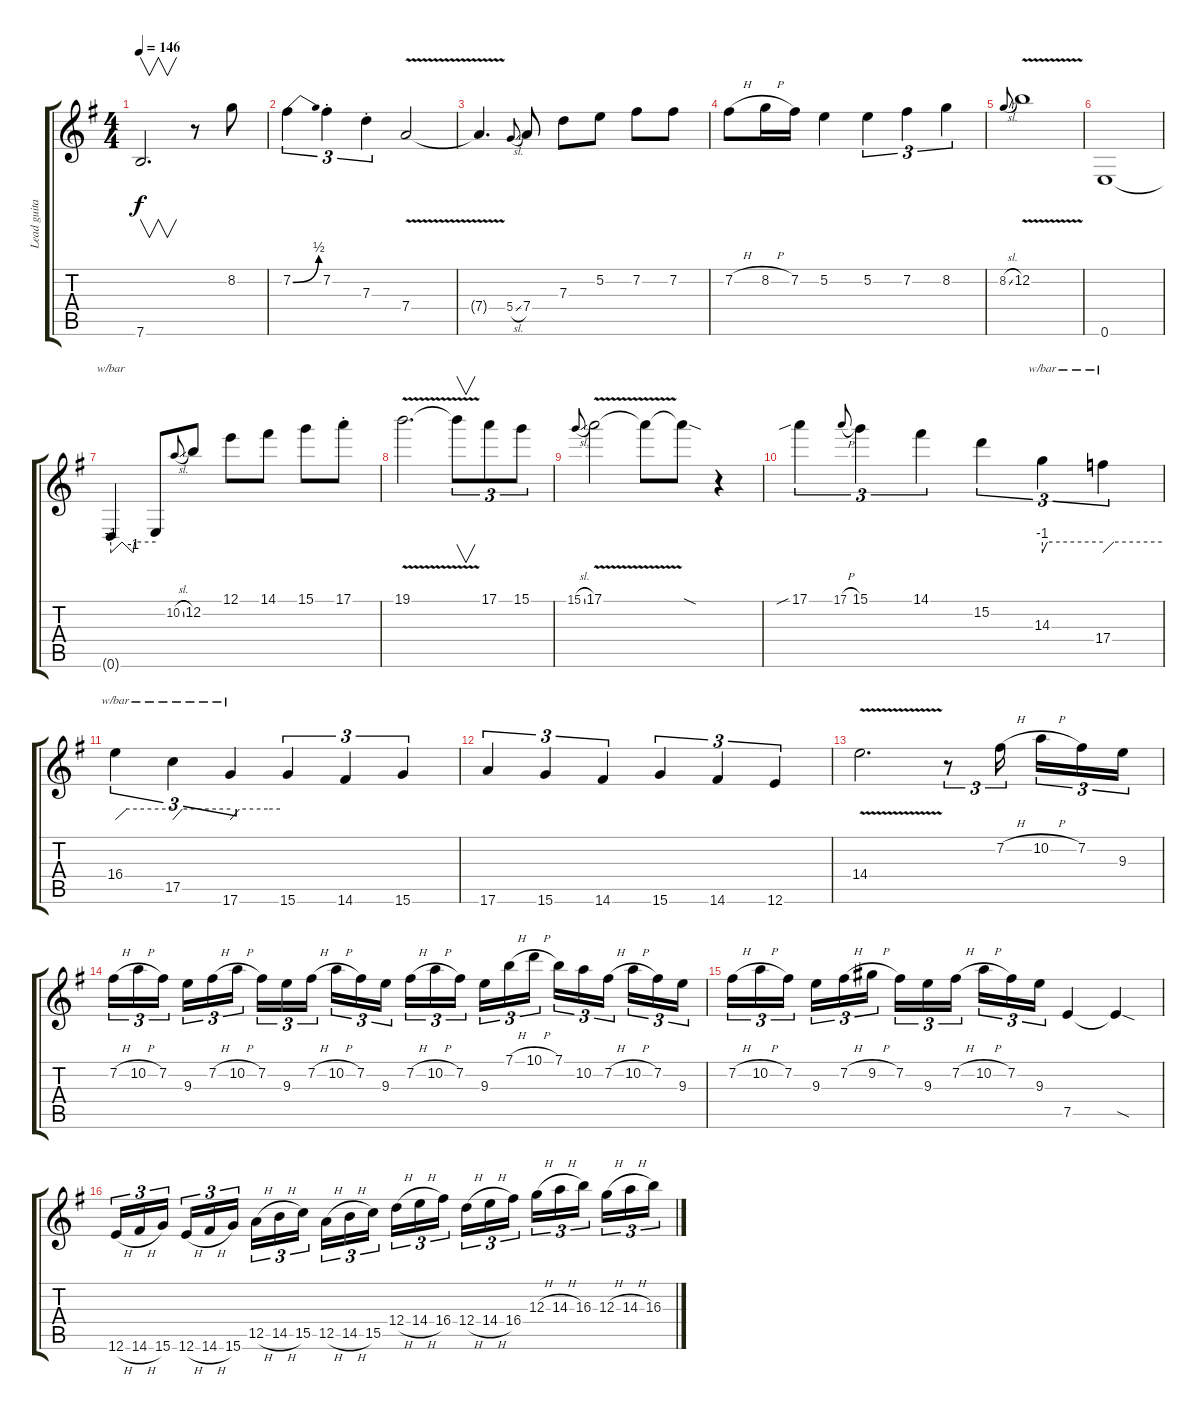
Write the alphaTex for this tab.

\track ("Lead guitar" "Lead guita") {instrument distortionguitar}
\staff {score tabs}
\tuning (E4 B3 G3 D3 A2 E2) {hide}
\ts (4 4)
\tempo 146
\clef g2
\ks eminor
7.6.2{v d dy f} r.8 8.2.8 |
7.2{be (bend 0 0 60 2)}.4{tu (3 2)} 7.2{st}.4{tu (3 2)} 7.3{st}.4{tu (3 2)} 7.4{v}.2 |
7.4{t}.4{d} 5.4{sl}.8{gr onbeat} 7.4.8 7.3.8 5.2.8 7.2.8 7.2.8 |
7.2{h}.8 8.2{h}.16 7.2.16 5.2.4 5.2.4{tu (3 2)} 7.2.4{tu (3 2)} 8.2.4{tu (3 2)} |
8.2{sl}.8{gr onbeat} 12.2{v}.1 |
0.6.1 |
0.6{t}.4{tbe (custom default 0 -4 15 0 30 -4 32 0 60 0)} 0.6{t}.8 10.2{sl}.8{gr onbeat} 12.2.8 12.1.8 14.1.8 15.1.8 17.1{st}.8 |
19.1{v}.2{d} 19.1{t}.8{v tu (3 2)} 17.1.8{tu (3 2)} 15.1.8{tu (3 2)} |
15.1{sl}.8{gr onbeat} 17.1{v}.2 17.1{t}.8 17.1{sod t}.8 r.4 |
17.1{sib}.4{tu (3 2)} 17.1{h}.8{gr onbeat} 15.1.4{tu (3 2)} 14.1.4{tu (3 2)} 15.2.4{tu (3 2)} 14.3.4{tu (3 2) tbe (custom default 0 -4 5 0 60 0)} 17.4.4{tu (3 2) tbe (custom default 0 -4 11 0 60 0)} |
16.4.4{tu (3 2) tbe (custom default 0 -4 12 0 45 0 60 0)} 17.5.4{tu (3 2) tbe (custom default 0 -4 10 0 45 0 60 0)} 17.6.4{tu (3 2) tbe (custom default 0 -4 11 0 45 0 60 0)} 15.6.4{tu (3 2)} 14.6.4{tu (3 2)} 15.6.4{tu (3 2)} |
17.6.4{tu (3 2)} 15.6.4{tu (3 2)} 14.6.4{tu (3 2)} 15.6.4{tu (3 2)} 14.6.4{tu (3 2)} 12.6.4{tu (3 2)} |
14.4{v}.2{d} r.8{tu (3 2)} 7.2{h}.16{tu (3 2) beam splitsecondary} 10.2{h}.16{tu (3 2)} 7.2.16{tu (3 2)} 9.3.16{tu (3 2)} |
7.2{h}.16{tu (3 2)} 10.2{h}.16{tu (3 2)} 7.2.16{tu (3 2) beam splitsecondary} 9.3.16{tu (3 2)} 7.2{h}.16{tu (3 2)} 10.2{h}.16{tu (3 2)} 7.2.16{tu (3 2)} 9.3.16{tu (3 2)} 7.2{h}.16{tu (3 2) beam splitsecondary} 10.2{h}.16{tu (3 2)} 7.2.16{tu (3 2)} 9.3.16{tu (3 2)} 7.2{h}.16{tu (3 2)} 10.2{h}.16{tu (3 2)} 7.2.16{tu (3 2) beam splitsecondary} 9.3.16{tu (3 2)} 7.1{h}.16{tu (3 2)} 10.1{h}.16{tu (3 2)} 7.1.16{tu (3 2)} 10.2.16{tu (3 2)} 7.2{h}.16{tu (3 2) beam splitsecondary} 10.2{h}.16{tu (3 2)} 7.2.16{tu (3 2)} 9.3.16{tu (3 2)} |
7.2{h}.16{tu (3 2)} 10.2{h}.16{tu (3 2)} 7.2.16{tu (3 2) beam splitsecondary} 9.3.16{tu (3 2)} 7.2{h}.16{tu (3 2)} 9.2{h}.16{tu (3 2)} 7.2.16{tu (3 2)} 9.3.16{tu (3 2)} 7.2{h}.16{tu (3 2) beam splitsecondary} 10.2{h}.16{tu (3 2)} 7.2.16{tu (3 2)} 9.3.16{tu (3 2)} 7.5.4 7.5{sod t}.4 |
12.6{h}.16{tu (3 2)} 14.6{h}.16{tu (3 2)} 15.6.16{tu (3 2) beam splitsecondary} 12.6{h}.16{tu (3 2)} 14.6{h}.16{tu (3 2)} 15.6.16{tu (3 2)} 12.5{h}.16{tu (3 2)} 14.5{h}.16{tu (3 2)} 15.5.16{tu (3 2) beam splitsecondary} 12.5{h}.16{tu (3 2)} 14.5{h}.16{tu (3 2)} 15.5.16{tu (3 2)} 12.4{h}.16{tu (3 2)} 14.4{h}.16{tu (3 2)} 16.4.16{tu (3 2) beam splitsecondary} 12.4{h}.16{tu (3 2)} 14.4{h}.16{tu (3 2)} 16.4.16{tu (3 2)} 12.3{h}.16{tu (3 2)} 14.3{h}.16{tu (3 2)} 16.3.16{tu (3 2) beam splitsecondary} 12.3{h}.16{tu (3 2)} 14.3{h}.16{tu (3 2)} 16.3.16{tu (3 2)}
